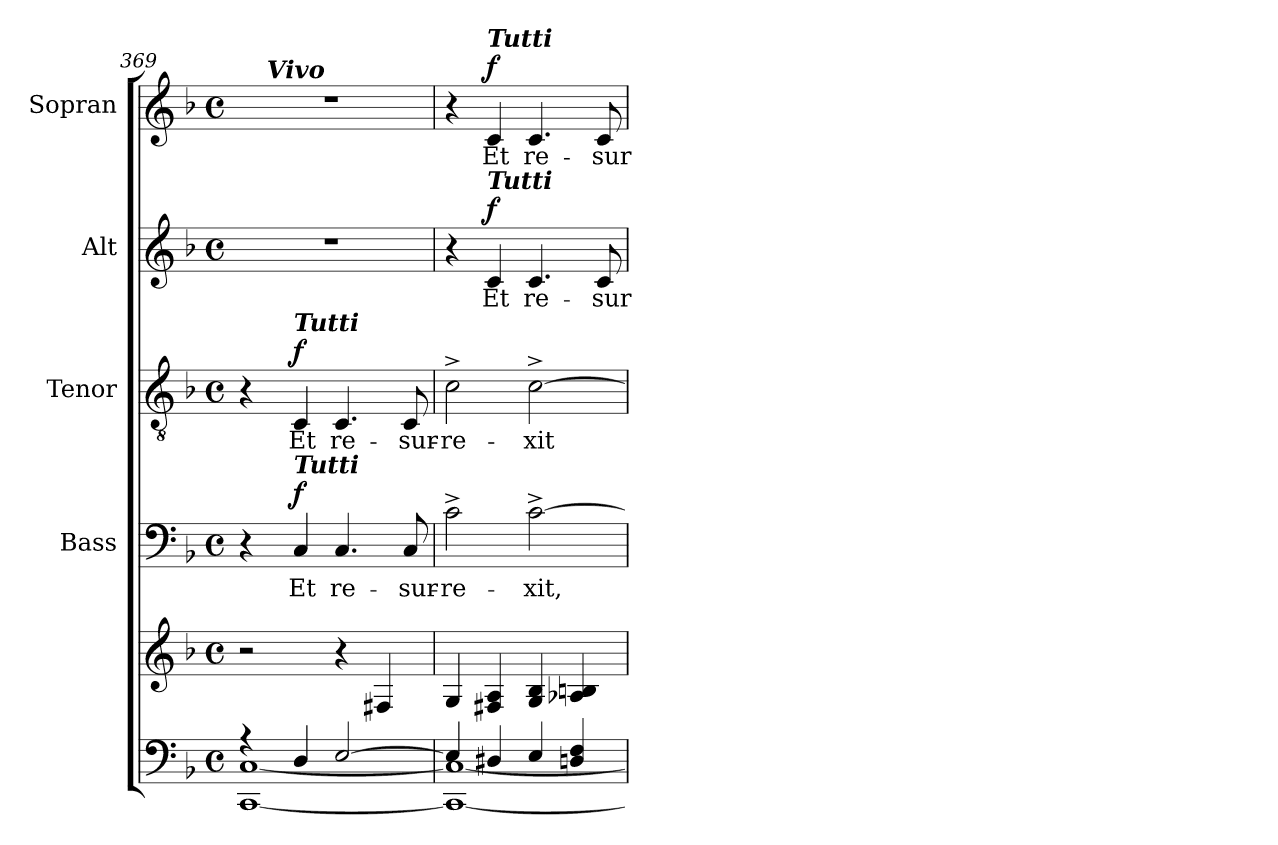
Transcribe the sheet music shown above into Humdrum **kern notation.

**kern	**kern	**kern	**text	**dynam	**kern	**text	**dynam	**kern	**text	**dynam	**kern	**text	**dynam
*part5	*part5	*part4	*part4	*part4	*part3	*part3	*part3	*part2	*part2	*part2	*part1	*part1	*part1
*staff6	*staff5	*staff4	*staff4	*staff4	*staff3	*staff3	*staff3	*staff2	*staff2	*staff2	*staff1	*staff1	*staff1
*	*	*I"Bass	*	*	*I"Tenor	*	*	*I"Alt	*	*	*I"Sopran	*	*
*	*	*I'B.	*	*	*I'T.	*	*	*I'A.	*	*	*I'S.	*	*
*clefF4	*clefG2	*clefF4	*	*	*clefGv2	*	*	*clefG2	*	*	*clefG2	*	*
*k[b-]	*k[b-]	*k[b-]	*	*	*k[b-]	*	*	*k[b-]	*	*	*k[b-]	*	*
*F:	*F:	*F:	*	*	*F:	*	*	*F:	*	*	*F:	*	*
*M4/4	*M4/4	*M4/4	*	*	*M4/4	*	*	*M4/4	*	*	*M4/4	*	*
*met(c)	*met(c)	*met(c)	*	*	*met(c)	*	*	*met(c)	*	*	*met(c)	*	*
=369	=369	=369	=369	=369	=369	=369	=369	=369	=369	=369	=369	=369	=369
*^	*	*	*	*	*	*	*	*	*	*	*^	*	*
4rA	[<1CC [<1C	2r	4r	.	.	4r	.	.	1r	.	.	1r	8ryy	.	.
!	!	!	!	!	!	!	!	!	!	!	!	!	!LO:TX:a:Bi:t=Vivo	!	!
.	.	.	.	.	.	.	.	.	.	.	.	.	2..ryy	.	.
!	!	!	!	!	!	!LO:TX:a:Bi:t=Tutti	!	!	!	!	!	!	!	!	!
!	!	!	!LO:TX:a:Bi:t=Tutti	!	!	!	!	!	!	!	!	!	!	!	!
!	!	!	!	!LO:LY:b	!LO:DY:a	!	!LO:LY:b	!LO:DY:a	!	!	!	!	!	!	!
(4D/	.	.	4C/	Et	f	4C/	Et	f	.	.	.	.	.	.	.
!	!	!	!	!LO:LY:b	!	!	!LO:LY:b	!	!	!	!	!	!	!	!
[>2E/	.	4r	4.C/	re-	.	4.C/	re-	.	.	.	.	.	.	.	.
.	.	4F#X/	.	.	.	.	.	.	.	.	.	.	.	.	.
!	!	!	!	!LO:LY:b	!	!	!LO:LY:b	!	!	!	!	!	!	!	!
.	.	.	8C/	-sur-	.	8C/	-sur-	.	.	.	.	.	.	.	.
=370	=370	=370	=370	=370	=370	=370	=370	=370	=370	=370	=370	=370	=370	=370	=370
!	!	!	!	!LO:LY:b	!	!	!LO:LY:b	!	!	!	!	!	!	!	!
*	*	*	*	*	*	*	*	*	*	*	*	*v	*v	*	*
4E/]	1CC_ 1C_	4G/	2c^>\	-re-	.	2c^>\	-re-	.	4r	.	.	4r	.	.
!	!	!	!	!	!	!	!	!	!	!	!	!LO:TX:a:Bi:t=Tutti	!	!
!	!	!	!	!	!	!	!	!	!LO:TX:a:Bi:t=Tutti	!	!	!	!	!
!	!	!	!	!	!	!	!	!	!	!LO:LY:b	!LO:DY:a	!	!LO:LY:b	!LO:DY:a
4D#X/	.	4F#X/ 4A/	.	.	.	.	.	.	4c/	Et	f	4c/	Et	f
!	!	!	!	!LO:LY:b	!	!	!LO:LY:b	!	!	!LO:LY:b	!	!	!LO:LY:b	!
4E/	.	4G/ 4B-/	[2c^>\	-xit,	.	[2c^>\	-xit	.	4.c/	re-	.	4.c/	re-	.
4Dn/ 4F/	.	4A-X/ 4Bn/)	.	.	.	.	.	.	.	.	.	.	.	.
!	!	!	!	!	!	!	!	!	!	!LO:LY:b	!	!	!LO:LY:b	!
.	.	.	.	.	.	.	.	.	8c/	-sur-	.	8c/	-sur-	.
*v	*v	*	*	*	*	*	*	*	*	*	*	*	*	*
=	=	=	=	=	=	=	=	=	=	=	=	=	=
*-	*-	*-	*-	*-	*-	*-	*-	*-	*-	*-	*-	*-	*-
